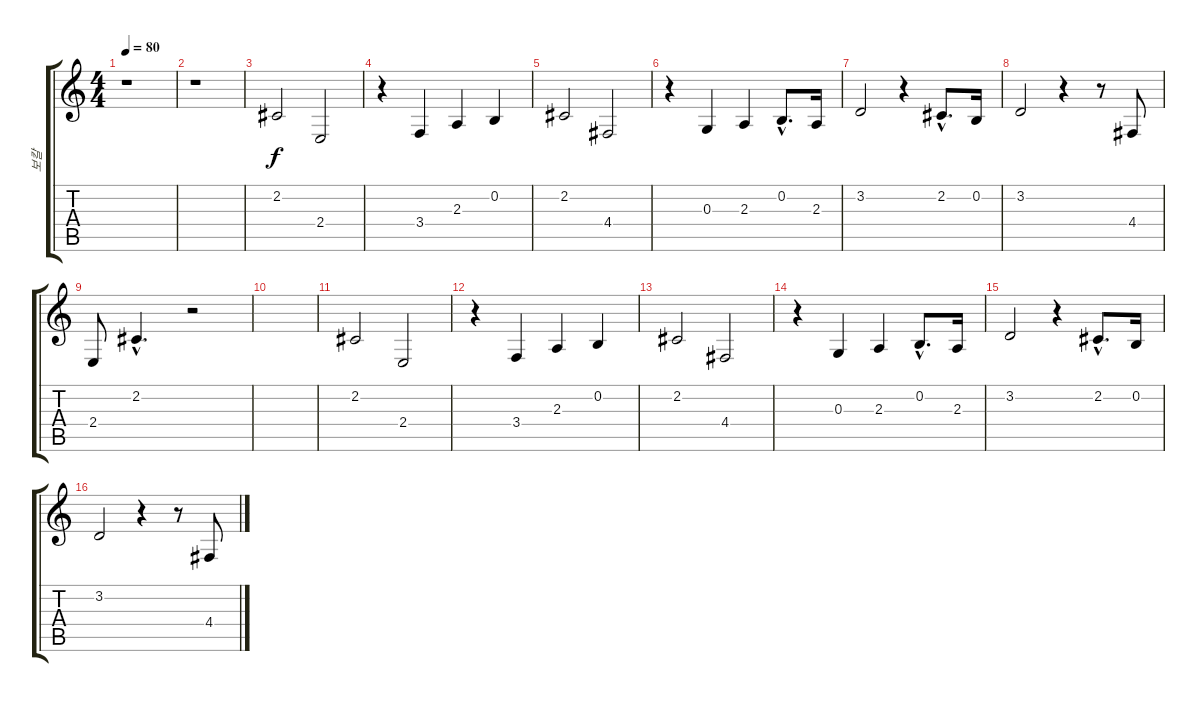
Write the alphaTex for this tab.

\track ("보칼" "보칼") {instrument violin}
\staff {score tabs}
\tuning (E4 B3 G3 D3 A2 E2) {hide}
\ts (4 4)
\tempo 80
\clef g2
\ks c
r.1{dy f instrument violin} |
r.1 |
2.2.2 2.4.2 |
r.4 3.4.4 2.3.4 0.2.4 |
2.2.2 4.4.2 |
r.4 0.3.4 2.3.4 0.2{hac}.8{d} 2.3.16 |
3.2.2 r.4 2.2{hac}.8{d} 0.2.16 |
3.2.2 r.4 r.8 4.4.8 |
2.4.8 2.2{hac}.4{d} r.2 |
|
2.2.2 2.4.2 |
r.4 3.4.4 2.3.4 0.2.4 |
2.2.2 4.4.2 |
r.4 0.3.4 2.3.4 0.2{hac}.8{d} 2.3.16 |
3.2.2 r.4 2.2{hac}.8{d} 0.2.16 |
3.2.2 r.4 r.8 4.4.8
